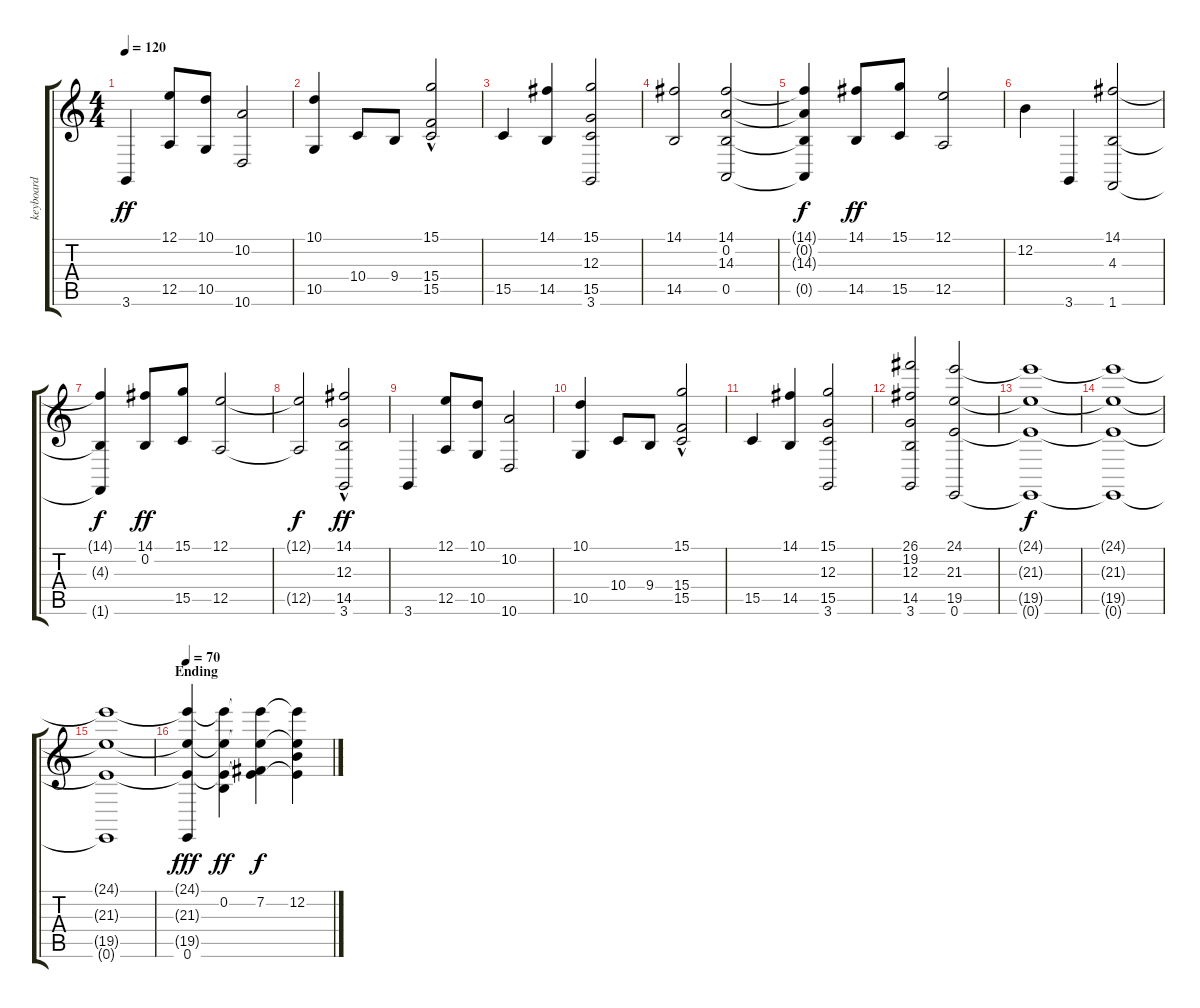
\track ("keyboard" "keyboard") {instrument stringensemble1}
\staff {score tabs}
\tuning (E4 B3 G3 D3 A2 E2) {hide}
\ts (4 4)
\tempo 120
\clef g2
\ks c
3.6.4{dy ff} (12.1 12.5).8 (10.1 10.5).8 (10.2 10.6).2 |
(10.1 10.5).4 10.4.8 9.4.8 (15.1{hac} 15.4 15.5).2 |
15.5.4 (14.1 14.5).4 (15.1 12.3 15.5 3.6).2 |
(14.1 14.5).2 (14.1 0.2 14.3 0.5).2 |
(14.1{t} 0.2{t} 14.3{t} 0.5{t}).4{dy f} (14.1 14.5).8{dy ff} (15.1 15.5).8 (12.1 12.5).2 |
12.2.4 3.6.4 (14.1 4.3 1.6).2 |
(14.1{t} 4.3{t} 1.6{t}).4{dy f} (14.1 0.2).8{dy ff} (15.1 15.5).8 (12.1 12.5).2 |
(12.1{t} 12.5{t}).2{dy f} (14.1{hac} 12.3 14.5{hac} 3.6).2{dy ff} |
3.6.4 (12.1 12.5).8 (10.1 10.5).8 (10.2 10.6).2 |
(10.1 10.5).4 10.4.8 9.4.8 (15.1{hac} 15.4 15.5).2 |
15.5.4 (14.1 14.5).4 (15.1 12.3 15.5 3.6).2 |
(26.1 19.2 12.3 14.5 3.6).2 (24.1 21.3 19.5 0.6).2 |
(24.1{t} 21.3{t} 19.5{t} 0.6{t}).1{dy f} |
(24.1{t} 21.3{t} 19.5{t} 0.6{t}).1 |
(24.1{t} 21.3{t} 19.5{t} 0.6{t}).1 |
\section ("" "Ending")
\tempo 70
(24.1{t} 21.3{t} 19.5{t} 0.6).4{dy fff} (24.1{t} 0.2 21.3{t} 19.5{t}).4{dy ff} (24.1{t} 7.2 21.3{t} 19.5{t}).4{dy f} (24.1{t} 12.2 21.3{t} 19.5{t}).4
